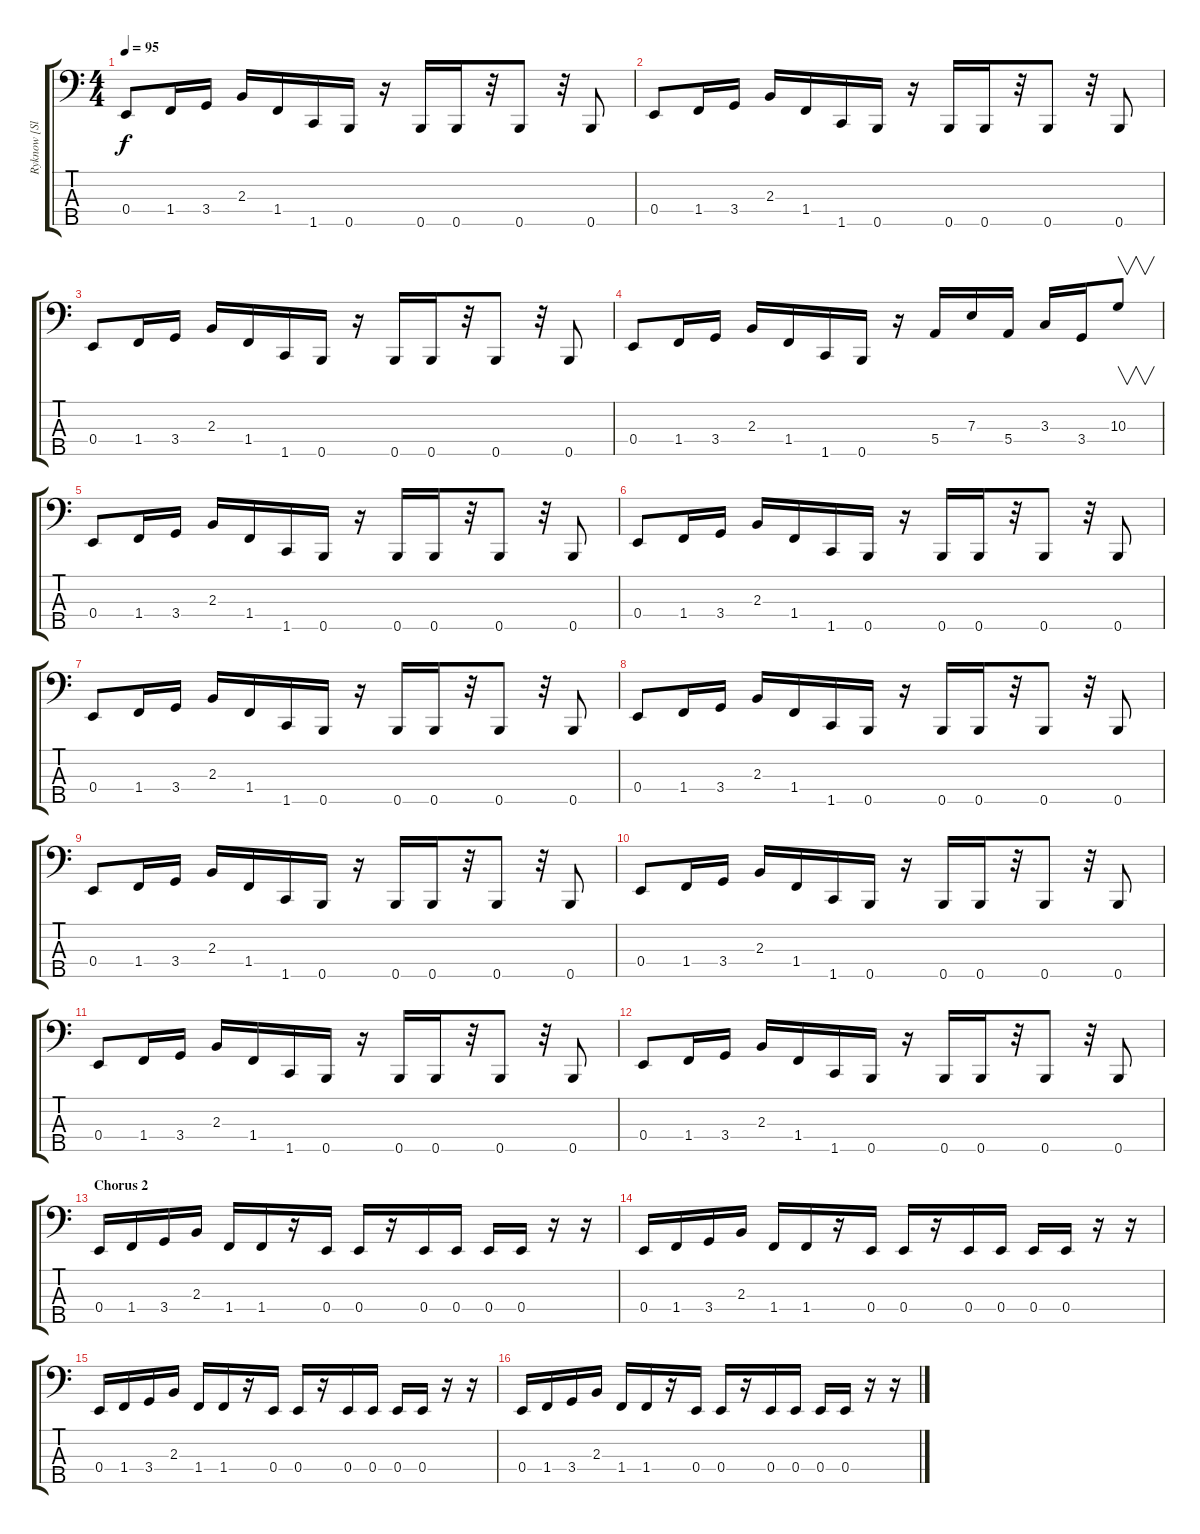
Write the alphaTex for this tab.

\track ("Ryknow [Slap/Finger]" "Ryknow [Sl") {instrument slapbass1}
\staff {score tabs}
\tuning (G2 D2 A1 E1 B0) {hide}
\ts (4 4)
\tempo 95
\clef f4
\ks c
0.4.8{dy f volume 16 instrument fretlessbass} 1.4.16 3.4.16 2.3.16 1.4.16 1.5.16 0.5.16 r.16 0.5.16 0.5.16 r.32 0.5.8 r.32 0.5.8 |
0.4.8{volume 16 instrument fretlessbass} 1.4.16 3.4.16 2.3.16 1.4.16 1.5.16 0.5.16 r.16 0.5.16 0.5.16 r.32 0.5.8 r.32 0.5.8 |
0.4.8{volume 16 instrument fretlessbass} 1.4.16 3.4.16 2.3.16 1.4.16 1.5.16 0.5.16 r.16 0.5.16 0.5.16 r.32 0.5.8 r.32 0.5.8 |
0.4.8 1.4.16 3.4.16 2.3.16 1.4.16 1.5.16 0.5.16 r.16 5.4.16 7.3.16 5.4.16 3.3.16 3.4.16 10.3.8{v} |
0.4.8{volume 16 instrument fretlessbass} 1.4.16 3.4.16 2.3.16 1.4.16 1.5.16 0.5.16 r.16 0.5.16 0.5.16 r.32 0.5.8 r.32 0.5.8 |
0.4.8{volume 16 instrument fretlessbass} 1.4.16 3.4.16 2.3.16 1.4.16 1.5.16 0.5.16 r.16 0.5.16 0.5.16 r.32 0.5.8 r.32 0.5.8 |
0.4.8{volume 16 instrument fretlessbass} 1.4.16 3.4.16 2.3.16 1.4.16 1.5.16 0.5.16 r.16 0.5.16 0.5.16 r.32 0.5.8 r.32 0.5.8 |
0.4.8{volume 16 instrument fretlessbass} 1.4.16 3.4.16 2.3.16 1.4.16 1.5.16 0.5.16 r.16 0.5.16 0.5.16 r.32 0.5.8 r.32 0.5.8 |
0.4.8{volume 16 instrument fretlessbass} 1.4.16 3.4.16 2.3.16 1.4.16 1.5.16 0.5.16 r.16 0.5.16 0.5.16 r.32 0.5.8 r.32 0.5.8 |
0.4.8{volume 16 instrument fretlessbass} 1.4.16 3.4.16 2.3.16 1.4.16 1.5.16 0.5.16 r.16 0.5.16 0.5.16 r.32 0.5.8 r.32 0.5.8 |
0.4.8{volume 16 instrument fretlessbass} 1.4.16 3.4.16 2.3.16 1.4.16 1.5.16 0.5.16 r.16 0.5.16 0.5.16 r.32 0.5.8 r.32 0.5.8 |
0.4.8{volume 16 instrument fretlessbass} 1.4.16 3.4.16 2.3.16 1.4.16 1.5.16 0.5.16 r.16 0.5.16 0.5.16 r.32 0.5.8 r.32 0.5.8 |
\section ("" "Chorus 2")
0.4.16{volume 9 instrument slapbass1} 1.4.16 3.4.16 2.3.16 1.4.16 1.4.16 r.16 0.4.16 0.4.16 r.16 0.4.16 0.4.16 0.4.16 0.4.16 r.16 r.16 |
0.4.16{volume 9 instrument slapbass1} 1.4.16 3.4.16 2.3.16 1.4.16 1.4.16 r.16 0.4.16 0.4.16 r.16 0.4.16 0.4.16 0.4.16 0.4.16 r.16 r.16 |
0.4.16{volume 9 instrument slapbass1} 1.4.16 3.4.16 2.3.16 1.4.16 1.4.16 r.16 0.4.16 0.4.16 r.16 0.4.16 0.4.16 0.4.16 0.4.16 r.16 r.16 |
0.4.16{volume 9 instrument slapbass1} 1.4.16 3.4.16 2.3.16 1.4.16 1.4.16 r.16 0.4.16 0.4.16 r.16 0.4.16 0.4.16 0.4.16 0.4.16 r.16 r.16
